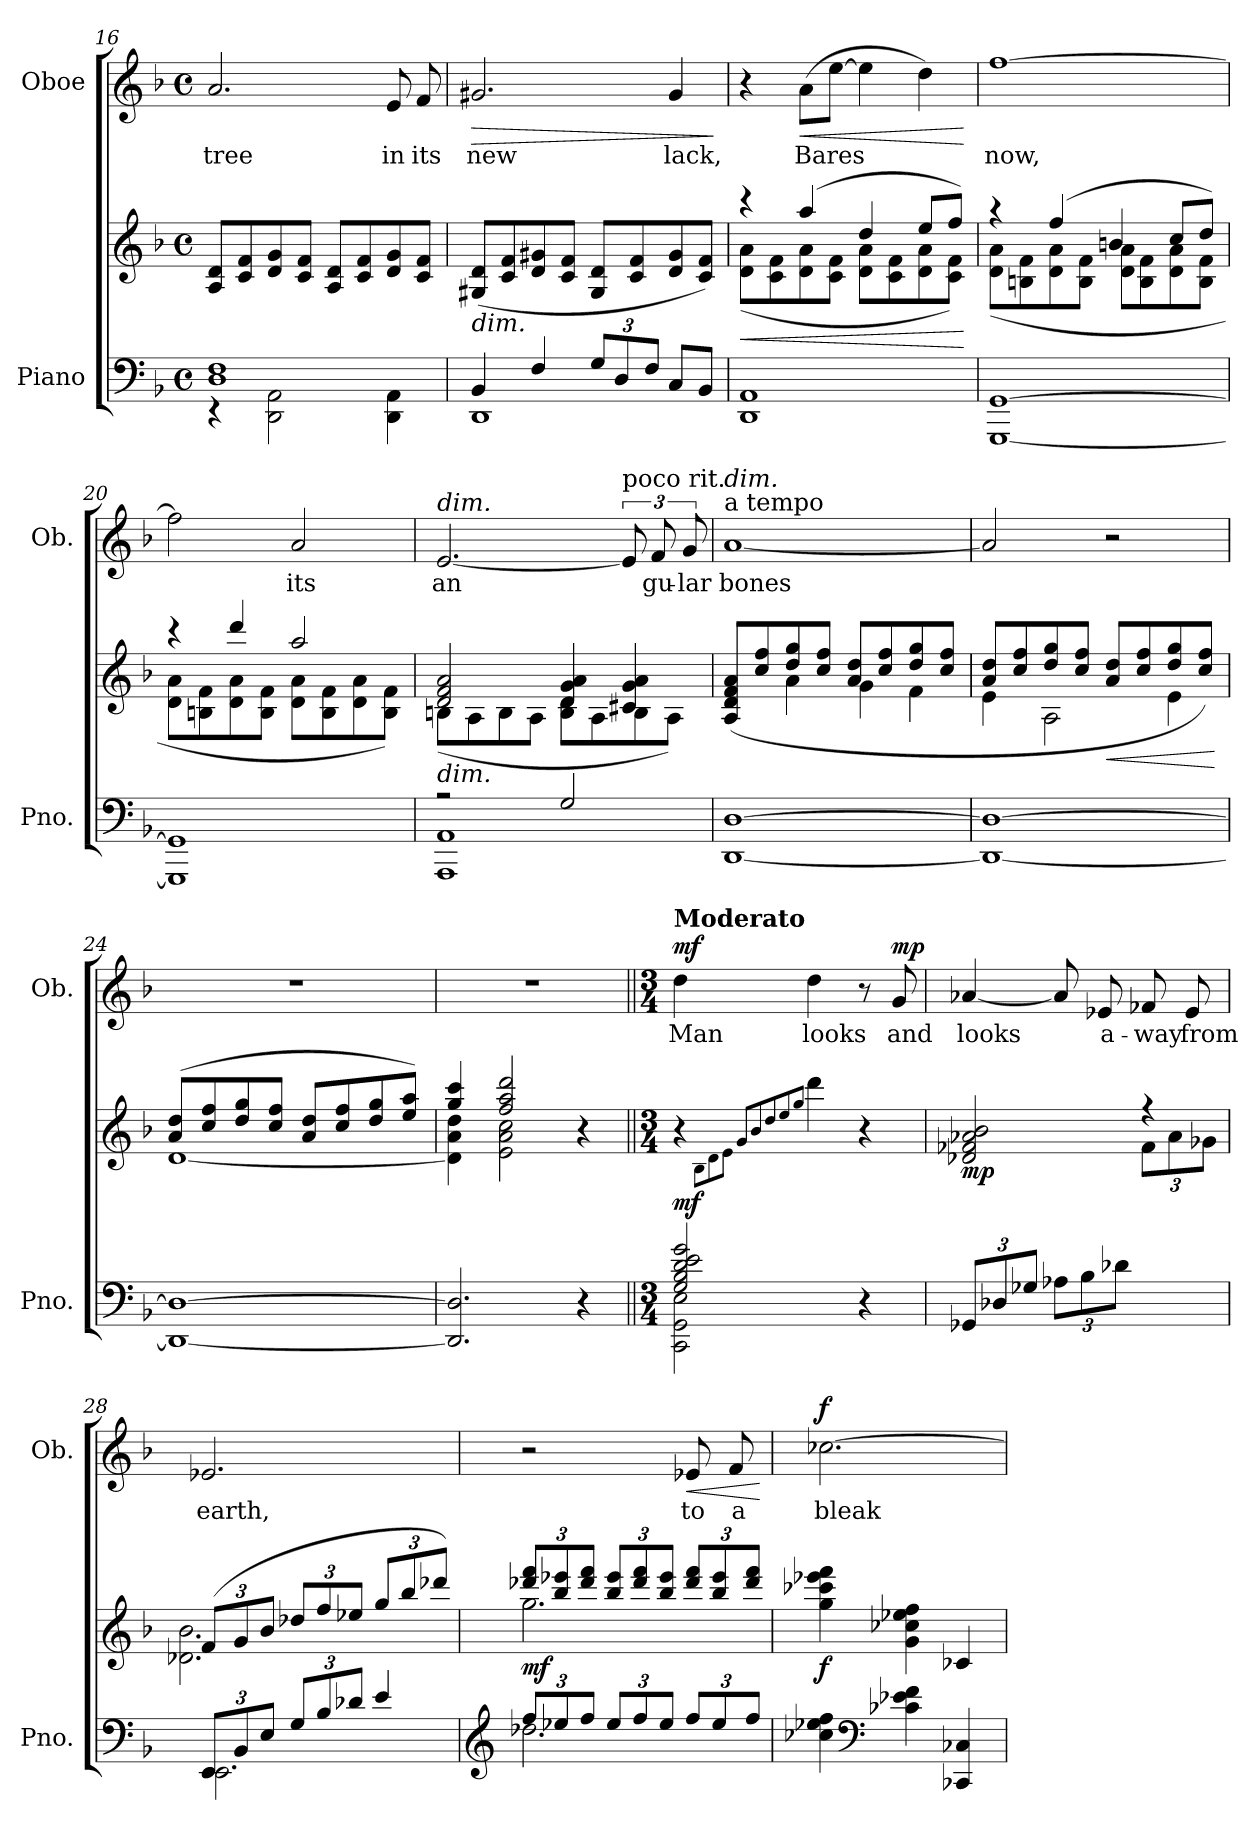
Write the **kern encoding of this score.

**kern	**kern	**dynam	**kern	**text	**dynam
*part2	*part2	*part2	*part1	*part1	*part1
*staff3	*staff2	*staff2/3	*staff1	*staff1	*staff1
*I"Piano	*	*	*I"Oboe	*	*
*I'Pno.	*	*	*I'Ob.	*	*
*clefF4	*clefG2	*	*clefG2	*	*
*k[b-]	*k[b-]	*	*k[b-]	*	*
*M4/4	*M4/4	*	*M4/4	*	*
*met(c)	*met(c)	*	*met(c)	*	*
=16	=16	=16	=16	=16	=16
*^	*	*	*	*	*
!	!	!	!	!	!LO:LY:b	!
1D 1F	4r	8A/ 8d/L	.	2.a/	tree	.
.	.	8c/ 8f/	.	.	.	.
.	2DD\ 2AA\	8d/ 8g/	.	.	.	.
.	.	8c/ 8f/J	.	.	.	.
.	.	8A/ 8d/L	.	.	.	.
.	.	8c/ 8f/	.	.	.	.
!	!	!	!	!	!LO:LY:b	!
.	4DD\ 4AA\	8d/ 8g/	.	8e/	in	.
!	!	!	!	!	!LO:LY:b	!
.	.	8c/ 8f/J	.	8f/	its	.
!!LO:LB:g=z
=17	=17	=17	=17	=17	=17	=17
!	!	!LO:TX:b:i:t=dim.	!	!	!	!
!	!	!	!	!	!LO:LY:b	!LO:HP:b
4BB-/	1DD	(8G#X/ 8d/L	.	2.g#X/	new	>
.	.	8c/ 8f/	.	.	.	.
4F/	.	8d/ 8g#X/	.	.	.	.
.	.	8c/ 8f/J	.	.	.	.
*Xbrackettup	*	*	*	*	*	*
12G/L	.	8G#/ 8d/L	.	.	.	.
12D/	.	.	.	.	.	.
.	.	8c/ 8f/	.	.	.	.
12F/J	.	.	.	.	.	.
!	!	!	!	!	!LO:LY:b	!
8C/L	.	8d/ 8g#/	.	4g#/	lack,	.
8BB-/J	.	8c/ 8f/J)	.	.	.	.
*v	*v	*	*	*	*	*
.	.	.	.	.	]
=18	=18	=18	=18	=18	=18
!	!	!LO:HP:b	!	!	!
*	*^	*	*	*	*
1DD 1AA	4r	(8d\ 8a\L	<	4r	.	.
.	.	8c\ 8f\	.	.	.	.
!	!	!	!	!	!LO:LY:b	!LO:HP:b
.	(4aa/	8d\ 8a\	.	(8a\L	Bares	<
.	.	8c\ 8f\J	.	[8ee\J	.	.
.	4dd/	8d\ 8a\L	.	4ee\]	.	.
.	.	8c\ 8f\	.	.	.	.
.	8ee/L	8d\ 8a\	.	4dd\)	.	.
.	8ff/J)	8c\ 8f\J)	.	.	.	.
*	*v	*v	*	*	*	*
.	.	[	.	.	[
=19	=19	=19	=19	=19	=19
*	*^	*	*	*	*
!	!	!	!	!	!LO:LY:b	!
[1GGG [1GG	4r	(8d\ 8a\L	.	[1ff	now,	.
.	.	8Bn\ 8f\	.	.	.	.
.	(4ff/	8d\ 8a\	.	.	.	.
.	.	8B\ 8f\J	.	.	.	.
.	4bn/	8d\ 8a\L	.	.	.	.
.	.	8B\ 8f\	.	.	.	.
.	8cc/L	8d\ 8a\	.	.	.	.
.	8dd/J)	8B\ 8f\J	.	.	.	.
=20	=20	=20	=20	=20	=20	=20
1GGG] 1GG]	4r	8d\ 8a\L	.	2ff\]	.	.
.	.	8Bn\ 8f\	.	.	.	.
.	4ddd/	8d\ 8a\	.	.	.	.
.	.	8B\ 8f\J	.	.	.	.
!	!	!	!	!	!LO:LY:b	!
.	2aa/	8d\ 8a\L	.	2a/	its	.
.	.	8B\ 8f\	.	.	.	.
.	.	8d\ 8a\	.	.	.	.
.	.	8B\ 8f\J)	.	.	.	.
!!LO:LB:g=z
=21	=21	=21	=21	=21	=21	=21
*^	*	*	*	*	*	*
!	!	!	!	!	!LO:TX:a:i:t=dim.	!	!
!	!	!LO:TX:b:i:t=dim.	!	!	!	!	!
!	!	!	!	!	!	!LO:LY:b	!
2r	1AAA 1AA	2d/ 2f/ 2a/	(8Bn\L	.	[2.e/	an	.
.	.	.	8A\	.	.	.	.
.	.	.	8B\	.	.	.	.
.	.	.	8A\J	.	.	.	.
2G/	.	4d/ 4g/ 4a/	8B\ 8d\L	.	.	.	.
.	.	.	8A\	.	.	.	.
!	!	!	!	!	!LO:TX:a:t=poco rit.	!	!
.	.	4c#X/ 4g/ 4a/	8B\	.	12e/]	.	.
!	!	!	!	!	!	!LO:LY:b	!
.	.	.	.	.	12f/	gu-	.
.	.	.	8A\J)	.	.	.	.
!	!	!	!	!	!	!LO:LY:b	!
.	.	.	.	.	12g/	-lar	.
*v	*v	*	*	*	*	*	*
=22	=22	=22	=22	=22	=22	=22
!	!	!	!	!LO:TX:a:t=a tempo	!	!
!	!	!	!	!LO:TX:a:i:t=dim.	!	!
!	!	!	!	!	!LO:LY:b	!
[1DD [1D	(8A/ 8d/ 8f/ 8a/L	4ryy	.	[1a	bones	.
.	8cc/ 8ff/	.	.	.	.	.
.	8dd/ 8gg/	4a\	.	.	.	.
.	8cc/ 8ff/J	.	.	.	.	.
.	8a/ 8dd/L	4g\	.	.	.	.
.	8cc/ 8ff/	.	.	.	.	.
.	8dd/ 8gg/	4f\	.	.	.	.
.	8cc/ 8ff/J	.	.	.	.	.
=23	=23	=23	=23	=23	=23	=23
1DD_ 1D_	8a/ 8dd/L	4e\	.	2a/]	.	.
.	8cc/ 8ff/	.	.	.	.	.
.	8dd/ 8gg/	2A\	.	.	.	.
.	8cc/ 8ff/J	.	.	.	.	.
!	!	!	!LO:HP:b	!	!	!
.	8a/ 8dd/L	.	<	2r	.	.
.	8cc/ 8ff/	.	.	.	.	.
.	8dd/ 8gg/	4e\	.	.	.	.
.	8cc/ 8ff/J)	.	.	.	.	.
*	*v	*v	*	*	*	*
.	.	[	.	.	.
=24	=24	=24	=24	=24	=24
*	*^	*	*	*	*
1DD_ 1D_	(8a/ 8dd/L	[1d	.	1r	.	.
.	8cc/ 8ff/	.	.	.	.	.
.	8dd/ 8gg/	.	.	.	.	.
.	8cc/ 8ff/J	.	.	.	.	.
.	8a/ 8dd/L	.	.	.	.	.
.	8cc/ 8ff/	.	.	.	.	.
.	8dd/ 8gg/	.	.	.	.	.
.	8ee/ 8aa/J)	.	.	.	.	.
!!LO:PB:g=z
=25	=25	=25	=25	=25	=25	=25
2.DD/] 2.D/]	4gg/ 4ccc/	4d\] 4a\ 4dd\	.	1r	.	.
.	2ff/ 2aa/ 2ddd/	2e\ 2a\ 2cc\	.	.	.	.
4r	4r	4ryy	.	.	.	.
*	*v	*v	*	*	*	*
=26||	=26||	=26||	=26||	=26||	=26||
*M3/4	*M3/4	*	*M3/4	*	*
*^	*^	*	*	*	*
!	!	!	!	!	!LO:TX:a:B:t=Moderato	!	!
!	!	!	!	!LO:DY:b	!	!LO:LY:b	!LO:DY:a
*	*	*v	*v	*	*	*	*
2G/ 2B-/ 2d/ 2e/ 2g/	2CC\ 2GG\ 2E\	4r	mf	4dd\	Man	mf
.	.	8qB-\L	.	.	.	.
.	.	8qd\	.	.	.	.
.	.	8qe\J	.	.	.	.
.	.	8qg/L	.	.	.	.
.	.	8qb-/	.	.	.	.
.	.	8qdd/	.	.	.	.
.	.	8qee/	.	.	.	.
.	.	8qgg/J	.	.	.	.
!	!	!	!	!	!LO:LY:b	!
.	.	4ddd\	.	4dd\	looks	.
4r	4ryy	4r	.	8r	.	.
!	!	!	!	!	!LO:LY:b	!LO:DY:a
.	.	.	.	8g/	and	mp
*v	*v	*	*	*	*	*
=27	=27	=27	=27	=27	=27
*	*^	*	*	*	*
!	!	!	!LO:DY:b	!	!LO:LY:b	!
(12GG-X/L	2d-X/ 2f-X/ 2a-X/ 2b-/	2ryy	mp	[4a-X/	looks	.
12D-X/	.	.	.	.	.	.
12G-X/J	.	.	.	.	.	.
12A-X\L	.	.	.	8a-/]	.	.
12B-\	.	.	.	.	.	.
!	!	!	!	!	!LO:LY:b	!
.	.	.	.	8e-X/	a-	.
12d-X\J	.	.	.	.	.	.
*	*	*Xbrackettup	*	*	*	*
!	!	!	!	!	!LO:LY:b	!
4ryy	4r	12f-\L	.	8f-X/	-way	.
.	.	12a-\	.	.	.	.
!	!	!	!	!	!LO:LY:b	!
.	.	.	.	8e-/	from	.
.	.	12g-X\J)	.	.	.	.
=28	=28	=28	=28	=28	=28	=28
*^	*	*	*	*	*	*
!	!	!	!	!	!	!LO:LY:b	!
12EE/L	2.EE\	(12f/L	2.d-X\ 2.b-\	.	2.e-X/	earth,	.
12BB-/	.	12g/	.	.	.	.	.
12E/J	.	12b-/J	.	.	.	.	.
12G/L	.	12dd-X/L	.	.	.	.	.
12B-/	.	12ff/	.	.	.	.	.
12d-X/J	.	12ee-X/J	.	.	.	.	.
4e/	.	12gg/L	.	.	.	.	.
.	.	12bb-/	.	.	.	.	.
.	.	12ddd-X/J)	.	.	.	.	.
!!LO:LB:g=z
=29	=29	=29	=29	=29	=29	=29	=29
*clefG2	*	*	*	*	*	*	*
!	!	!	!	!LO:DY:b	!	!	!
12ff/L	2.dd-X\	12ddd-X/ 12fff/L	2.gg\	mf	2r	.	.
12ee-X/	.	12bb-/ 12eee-X/	.	.	.	.	.
12ff/J	.	12ddd-/ 12fff/J	.	.	.	.	.
12ee-/L	.	12bb-/ 12eee-/L	.	.	.	.	.
12ff/	.	12ddd-/ 12fff/	.	.	.	.	.
12ee-/J	.	12bb-/ 12eee-/J	.	.	.	.	.
!	!	!	!	!	!	!LO:LY:b	!LO:HP:b
12ff/L	.	12ddd-/ 12fff/L	.	.	8e-X/	to	<
12ee-/	.	12bb-/ 12eee-/	.	.	.	.	.
!	!	!	!	!	!	!LO:LY:b	!
.	.	.	.	.	8f/	a	.
12ff/J	.	12ddd-/ 12fff/J	.	.	.	.	.
*v	*v	*	*	*	*	*	*
*	*v	*v	*	*	*	*
.	.	.	.	.	[
=30	=30	=30	=30	=30	=30
!	!	!LO:DY:b	!	!LO:LY:b	!LO:DY:a
4cc-X\ 4ee-X\ 4ff\	4gg\ 4ccc-X\ 4eee-X\ 4fff\	f	[2.cc-X\	bleak	f
*clefF4	*	*	*	*	*
4c-X\ 4e-X\ 4f\	4g\ 4cc-X\ 4ee-X\ 4ff\	.	.	.	.
4CC-X/ 4C-X/	4c-X/	.	.	.	.
=	=	=	=	=	=
*-	*-	*-	*-	*-	*-
